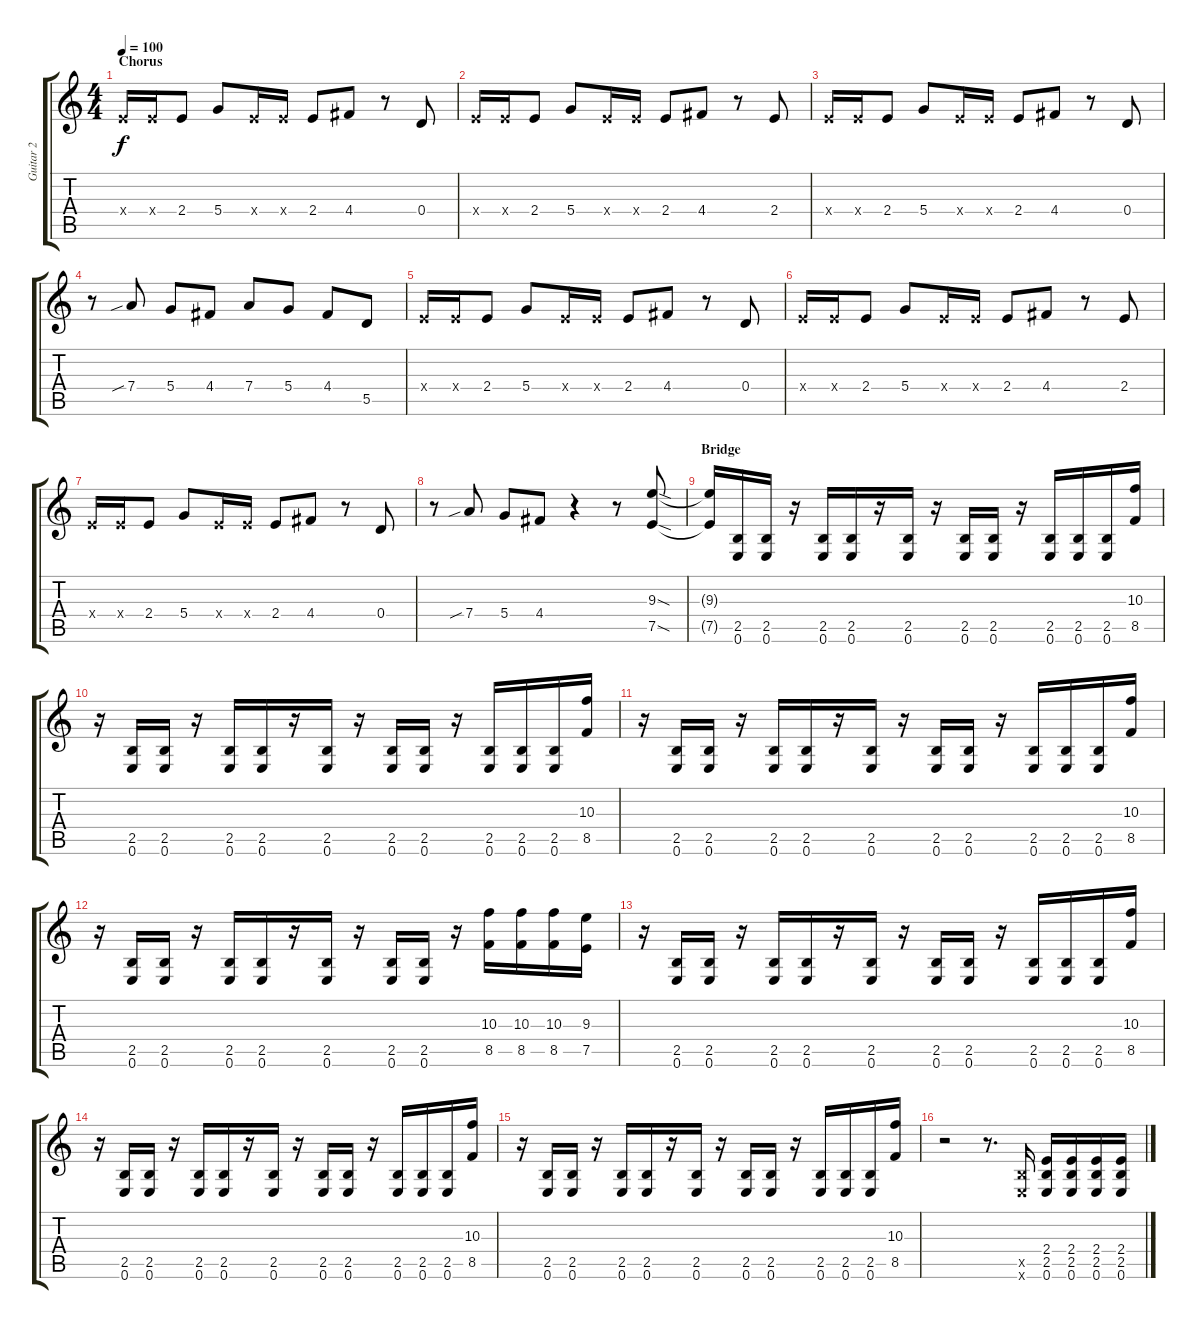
\track ("Guitar 2" "Guitar 2") {instrument distortionguitar}
\staff {score tabs}
\tuning (E4 B3 G3 D3 A2 E2) {hide}
\ts (4 4)
\section ("" "Chorus")
\tempo 100
\clef g2
\ks c
2.4{x}.16{dy f} 2.4{x}.16 2.4.8 5.4.8 2.4{x}.16 2.4{x}.16 2.4.8 4.4.8 r.8 0.4.8 |
2.4{x}.16 2.4{x}.16 2.4.8 5.4.8 2.4{x}.16 2.4{x}.16 2.4.8 4.4.8 r.8 2.4.8 |
2.4{x}.16 2.4{x}.16 2.4.8 5.4.8 2.4{x}.16 2.4{x}.16 2.4.8 4.4.8 r.8 0.4.8 |
r.8 7.4{sib}.8 5.4.8 4.4.8 7.4.8 5.4.8 4.4.8 5.5.8 |
2.4{x}.16 2.4{x}.16 2.4.8 5.4.8 2.4{x}.16 2.4{x}.16 2.4.8 4.4.8 r.8 0.4.8 |
2.4{x}.16 2.4{x}.16 2.4.8 5.4.8 2.4{x}.16 2.4{x}.16 2.4.8 4.4.8 r.8 2.4.8 |
2.4{x}.16 2.4{x}.16 2.4.8 5.4.8 2.4{x}.16 2.4{x}.16 2.4.8 4.4.8 r.8 0.4.8 |
r.8 7.4{sib}.8 5.4.8 4.4.8 r.4 r.8 (9.3{sod} 7.5{sod}).8 |
\section ("" "Bridge")
(9.3{t} 7.5{t}).16 (2.5 0.6).16 (2.5 0.6).16 r.16 (2.5 0.6).16 (2.5 0.6).16 r.16 (2.5 0.6).16 r.16 (2.5 0.6).16 (2.5 0.6).16 r.16 (2.5 0.6).16 (2.5 0.6).16 (2.5 0.6).16 (10.3 8.5).16 |
r.16 (2.5 0.6).16 (2.5 0.6).16 r.16 (2.5 0.6).16 (2.5 0.6).16 r.16 (2.5 0.6).16 r.16 (2.5 0.6).16 (2.5 0.6).16 r.16 (2.5 0.6).16 (2.5 0.6).16 (2.5 0.6).16 (10.3 8.5).16 |
r.16 (2.5 0.6).16 (2.5 0.6).16 r.16 (2.5 0.6).16 (2.5 0.6).16 r.16 (2.5 0.6).16 r.16 (2.5 0.6).16 (2.5 0.6).16 r.16 (2.5 0.6).16 (2.5 0.6).16 (2.5 0.6).16 (10.3 8.5).16 |
r.16 (2.5 0.6).16 (2.5 0.6).16 r.16 (2.5 0.6).16 (2.5 0.6).16 r.16 (2.5 0.6).16 r.16 (2.5 0.6).16 (2.5 0.6).16 r.16 (10.3 8.5).16 (10.3 8.5).16 (10.3 8.5).16 (9.3 7.5).16 |
r.16 (2.5 0.6).16 (2.5 0.6).16 r.16 (2.5 0.6).16 (2.5 0.6).16 r.16 (2.5 0.6).16 r.16 (2.5 0.6).16 (2.5 0.6).16 r.16 (2.5 0.6).16 (2.5 0.6).16 (2.5 0.6).16 (10.3 8.5).16 |
r.16 (2.5 0.6).16 (2.5 0.6).16 r.16 (2.5 0.6).16 (2.5 0.6).16 r.16 (2.5 0.6).16 r.16 (2.5 0.6).16 (2.5 0.6).16 r.16 (2.5 0.6).16 (2.5 0.6).16 (2.5 0.6).16 (10.3 8.5).16 |
r.16 (2.5 0.6).16 (2.5 0.6).16 r.16 (2.5 0.6).16 (2.5 0.6).16 r.16 (2.5 0.6).16 r.16 (2.5 0.6).16 (2.5 0.6).16 r.16 (2.5 0.6).16 (2.5 0.6).16 (2.5 0.6).16 (10.3 8.5).16 |
r.2 r.8{d} (2.5{x} 0.6{x}).16 (2.4 2.5 0.6).16 (2.4 2.5 0.6).16 (2.4 2.5 0.6).16 (2.4 2.5 0.6).16
